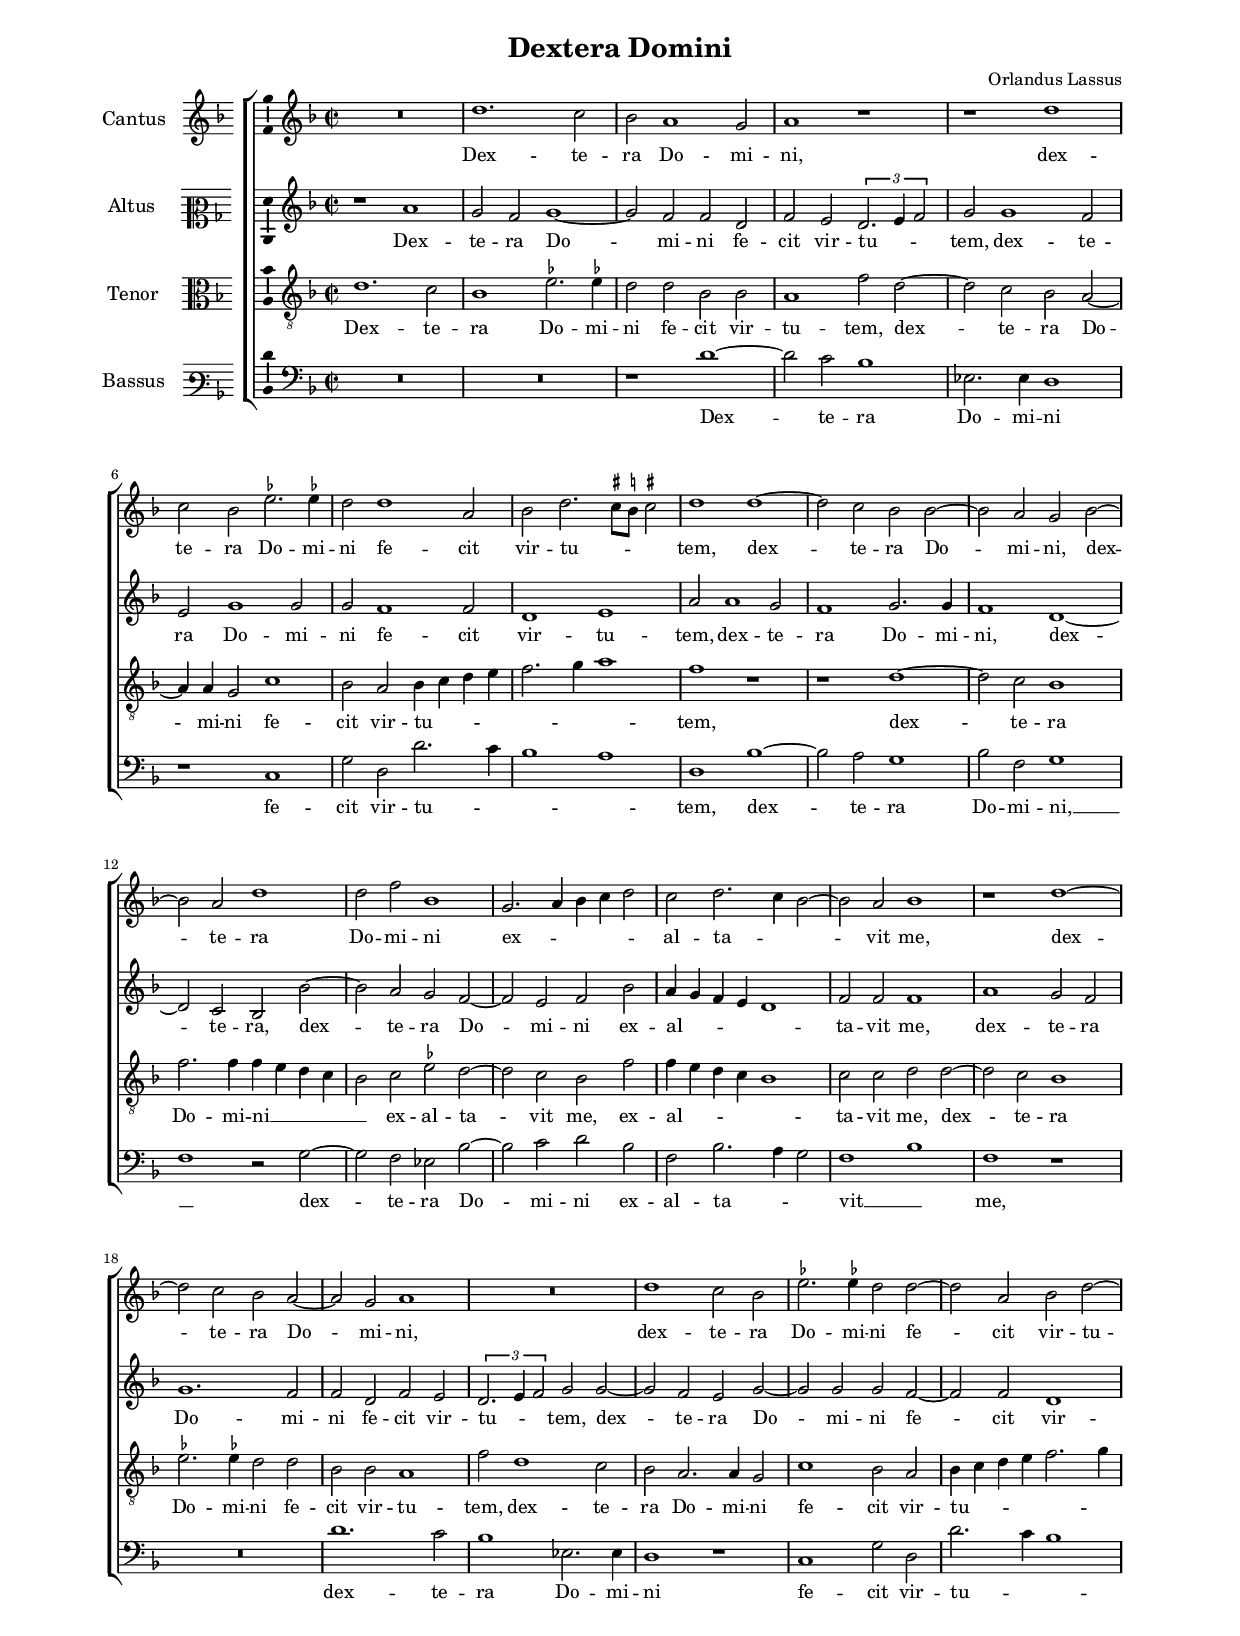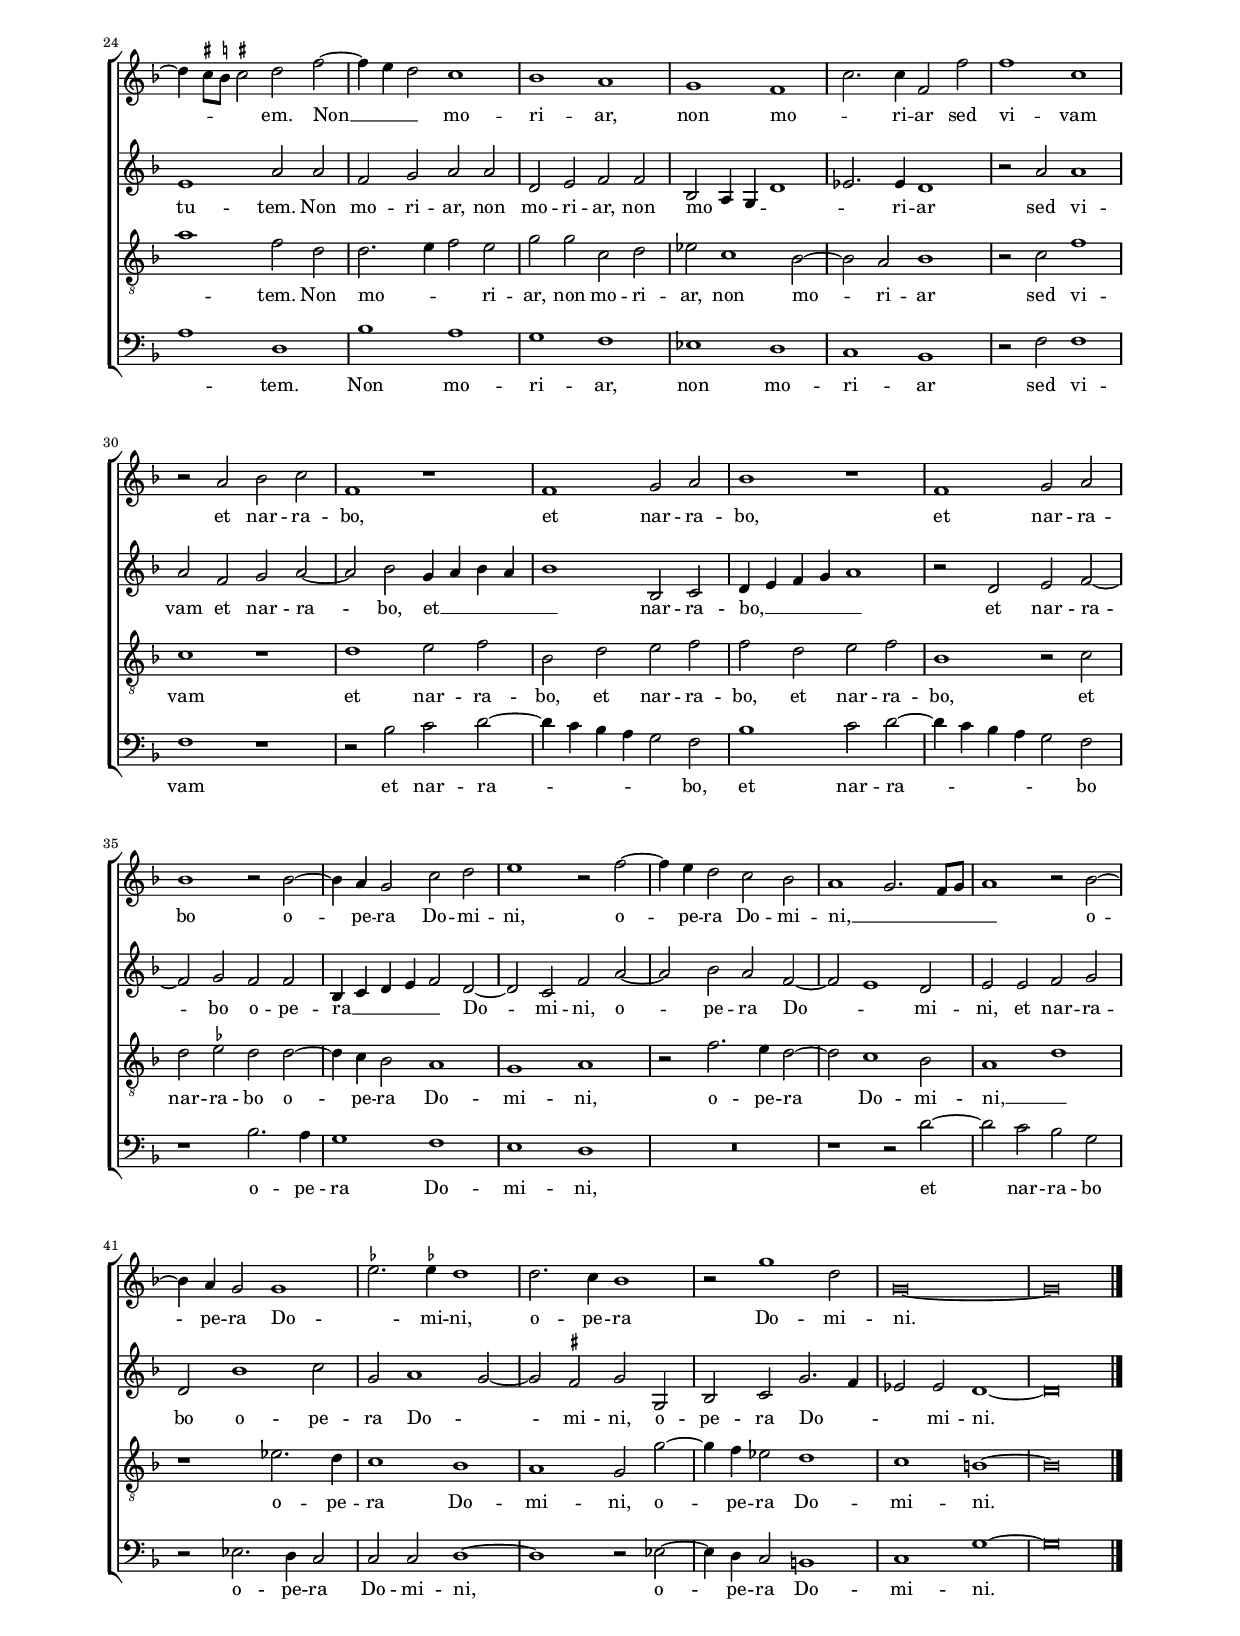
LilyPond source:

\header
{
  title="Dextera Domini"
  composer="Orlandus Lassus"
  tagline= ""
}

\version "2.22.1"
\include "deutsch.ly"
#(set-global-staff-size 15)
% #(set-default-paper-size "letter")
#(ly:set-option 'point-and-click #f)

	
global = {
	\key f \major
	\time 2/2 \set Score.measureLength = #(ly:make-moment 2/1)
    \skip 1*2*46 \bar "|."
	}

	ficta = { \once \set suggestAccidentals = ##t }
	
	forget = #(define-music-function (music) (ly:music?) #{
		\accidentalStyle forget
		$music
		\accidentalStyle default
		#})


\paper
	{
	top-margin = 1.5 \cm
	bottom-margin = 1.5 \cm
	left-margin = 2 \cm
	right-margin = 2 \cm
	ragged-bottom = ##f
	ragged-last-bottom = ##f
	print-page-number = ##f
	system-system-spacing = #'((basic-distance . 17) (minimum-distance . 14) (padding . 5) (strechability . 150))
%	systems-per-page = 3
%	min-systems-per-page = 3
	}


incipitcantus = \markup { \score {
	{
	\set Staff.instrumentName = \markup { \fontsize #1 "Cantus" }
	\key f \major
	\clef violin
	s4 \bar ""
	}
	\layout  {
	raggedright = ##t
	indent = 1.6 \cm
	line-width = 2.2\cm
	\context { \Staff \remove Time_signature_engraver }
	\override Staff.Clef.Y-extent = #'(0 . 0)
	}} \hspace #1 }
	
      
incipitaltus = \markup { \score {
	{
	\set Staff.instrumentName = \markup { \fontsize #1 "Altus" }
	\key f \major
	\clef mezzosoprano
	s4 \bar ""
	}
	\layout  {
	raggedright = ##t
	indent = 1.6 \cm
	line-width = 2.2\cm
	\context { \Staff \remove Time_signature_engraver }
	\override Staff.Clef.Y-extent = #'(0 . 0)
	}} \hspace #1 }


incipittenor = \markup { \score {
	{
	\set Staff.instrumentName = \markup { \fontsize #1 "Tenor" }
	\key f \major
	\clef alto
	s4 \bar ""
	}
	\layout  {
	raggedright = ##t
	indent = 1.6 \cm
	line-width = 2.2\cm
	\context { \Staff \remove Time_signature_engraver }
	\override Staff.Clef.Y-extent = #'(0 . 0)
	}} \hspace #1 }


incipitbassus = \markup { \score {
	{
	\set Staff.instrumentName = \markup { \fontsize #1 "Bassus" }
	\key f \major
	\clef varbaritone
	s4 \bar ""
	}
	\layout  {
	raggedright = ##t
	indent = 1.6 \cm
	line-width = 2.2\cm
	\context { \Staff \remove Time_signature_engraver }
	\override Staff.Clef.Y-extent = #'(0 . 0)
	}} \hspace #1 }


cantus =  \relative c''
	{
	R\breve
	d1. c2
	b2 a1 g2
	a1 r
%5
	r1 d |
	c2 b \ficta es2. \ficta es!4
	d2 d1 a2
	b2 d2. \ficta cis8 \ficta h \ficta cis!2
	d1 d~
%10
	d2 c b b~ |
	b2 a g b~
	b2 a d1
	d2 f b,1
	g2. a4 b c d2
%15
	c2 d2. c4 b2~ |
	b2 a b1
	r1 d~
	d2 c b a~
	a2 g a1
%20
	R\breve |
	d1 c2 b
	\ficta es2. \ficta es!4 d2 d~
	d2 a b d~
	d4 \ficta cis8 \ficta h \ficta cis!2 d f~
%25
	f4 e d2 c1 |
	b1 a
	g1 f
	c'2. c4 f,2 f'
	f1 c
%30
	r2 a b c |
	f,1 r
	f1 g2 a
	b1 r
	f1 g2 a
%35
	b1 r2 b~ |
	b4 a g2 c d
	e1 r2 f~
	f4 e d2 c b
	a1 g2. f8 g
%40
	a1 r2 b~ |
	b4 a g2 g1
	\ficta es'2. \ficta es!4 d1
	d2. c4 b1
	r2 g'1 d2
%45
	g,\breve~
    g\breve |
	}


altus =  \relative c'
	{
	r1 a'
	g2 f g1~
	g2 f f d
    f2 e \tuplet 3/2 { d2. e4 f2 }
%5
	g2 g1 f2 |
	e2 g1 g2
	g2 f1 f2
	d1 e
	a2 a1 g2
%10
	f1 g2. g4 |
	f1 d~
	d2 c b b'~
	b2 a g f~
	f2 e f b
%15
	a4 g f e d1 |
	f2 f f1
	a1 g2 f
	g1. f2
	f2 d f e
%20
    \tuplet 3/2 { d2. e4 f2 } g2 g~ |
	g2 f e g~
	g2 g g f~
	f2 f d1
	e1 a2 a
%25
	f2 g a a |
	d,2 e f f
	b,2 a4 g d'1
	es2. es4 d1
	r2 a' a1
%30
	a2 f g a~ |
	a2 b g4 a b a
	b1 b,2 c
	d4 e f g a1
	r2 d, e f~
%35
	f2 g f f |
	b,4 c d e f2 d~
	d2 c f a~
	a2 b a f~
	f2 e1 d2
%40
    e2 e f g |
    d2 b'1 c2
    g2 a1 g2~
    g2 \ficta fis g g,
    b2 c g'2. f4
%45
    es2 es d1~
    d\breve |
	}


tenor =  \relative c'
	{
	d1. c2
	b1 \ficta es2. \ficta es!4
	d2 d b b
	a1 f'2 d~
%5
	d2 c b a~ |
	a4 a g2 c1
	b2 a b4 c d e
	f2. g4 a1
	f1 r
%10
	r1 d~ |
	d2 c b1
	f'2. f4 f e d c
	b2 c \ficta es d~
	d2 c b f'
%15
	f4 e d c b1 |
	c2 c d d~
	d2 c b1
	\ficta es2. \ficta es!4 d2 d
	b2 b a1
%20
	f'2 d1 c2 |
	b2 a2. a4 g2
	c1 b2 a
	b4 c d e f2. g4
	a1 f2 d
%25
	d2. e4 f2 e |
	g2 g c, d
	es2 c1 b2~
	b2 a b1
	r2 c f1
%30
	c1 r |
	d1 e2 f
	b,2 d e f
	f2 d e f
	b,1 r2 c
%35
	d2 \ficta es d d~ |
	d4 c b2 a1
	g1 a
	r2 f'2. e4 d2~
	d2 c1 b2
%40
	a1 d |
	r1 es2. d4
	c1 b
	a1 g2 g'~
	g4 f es2 d1
%45
	c1 h~
	h\breve |
	}


bassus  =  \relative c
	{
	R\breve
	R\breve
	r1 d'~
	d2 c b1
%5
	es,2. es4 d1 |
	r1 c
	g'2 d d'2. c4
	b1 a
	d,1 b'~
%10
	b2 a g1 |
	b2 f g1
	f1 r2 g~
	g2 f es b'~
	b2 c d b
%15
	f2 b2. a4 g2 |
	f1 b
	f1 r
	R\breve
	d'1. c2
%20
	b1 es,2. es4 |
	d1 r
	c1 g'2 d
	d'2. c4 b1
	a1 d,
%25
	b'1 a |
	g1 f
	es1 d
	c1 b
	r2 f' f1
%30
	f1 r |
	r2 b c d~
	d4 c b a g2 f
	b1 c2 d~
	d4 c b a g2 f
%35
	r1 b2. a4 |
	g1 f
	e1 d
	R\breve
	r1 r2 d'~
%40
	d2 c b g |
	r2 es2. d4 c2
	c2 c d1~
	d1 r2 es~
	es4 d c2 h1
%45
	c1 g'~
	g\breve |
	}

lyricscantus = \lyricmode {
	Dex -- te -- ra Do -- mi -- ni,
        dex -- te -- ra Do -- mi -- ni
        fe -- cit vir -- tu -- _ _ _ tem,
        dex -- te -- ra Do -- mi -- ni,
        dex -- te -- ra Do -- mi -- ni
        ex -- _ _ _ _ al -- ta -- _ _ vit me,
        dex -- te -- ra Do -- mi -- ni,
        dex -- te -- ra Do -- mi -- ni
        fe -- cit vir -- tu -- _ _ _ em.
        Non __ _ _ mo -- ri -- ar,
        non mo -- _ ri -- ar
        sed vi -- vam
        et nar -- ra -- bo,
        et nar -- ra -- bo,
        et nar -- ra -- bo
        o -- pe -- ra Do -- mi -- ni,
        o -- pe -- ra Do -- mi -- ni, __ _ _ _ _
        o -- pe -- ra Do -- _ mi -- ni,
        o -- pe -- ra Do -- mi -- ni.
	}


lyricsaltus = \lyricmode {
	Dex -- te -- ra Do -- mi -- ni
        fe -- cit vir -- tu -- _ _ tem,
        dex -- te -- ra Do -- mi -- ni
        fe -- cit vir -- tu -- tem,
        dex -- te -- ra Do -- mi -- ni,
        dex -- te -- ra,
        dex -- te -- ra Do -- mi -- ni
        ex -- al -- _ _ _ _ ta -- vit me,
        dex -- te -- ra Do -- mi -- ni
        fe -- cit vir -- tu -- _ _ tem,
        dex -- te -- ra Do -- mi -- ni
        fe -- cit vir -- tu -- tem.
        Non mo -- ri -- ar,
        non mo -- ri -- ar,
        non mo -- _ _ _ _ ri -- ar
        sed vi -- vam
        et nar -- ra -- bo,
        et __ _ _ _ _ nar -- ra -- bo, __ _ _ _ _
        et nar -- ra -- bo
        o -- pe -- ra __ _ _ _ _ Do -- mi -- ni,
        o -- pe -- ra Do -- _ mi -- ni,
        et nar -- ra -- bo
        o -- pe -- ra Do -- _ mi -- ni,
        o -- pe -- ra Do -- _ _ mi -- ni.
	}


lyricstenor = \lyricmode {
	Dex -- te -- ra Do -- mi -- ni
        fe -- cit vir -- tu -- tem,
        dex -- te -- ra Do -- mi -- ni
        fe -- cit vir -- tu -- _ _ _ _ _ _ tem,
        dex -- te -- ra Do -- mi -- ni __ _ _ _ _
        ex -- al -- ta -- vit me,
        ex -- al -- _ _ _ _ ta -- vit me,
        dex -- te -- ra Do -- mi -- ni
        fe -- cit vir -- tu -- tem,
        dex -- te -- ra Do -- mi -- ni
        fe -- cit vir -- tu -- _ _ _ _ _ _ tem.
        Non mo -- _ _ ri -- ar,
        non mo -- ri -- ar,
        non mo -- ri -- ar
        sed vi -- vam
        et nar -- ra -- bo,
        et nar -- ra -- bo,
        et nar -- ra -- bo,
        et nar -- ra -- bo
        o -- pe -- ra Do -- mi -- ni,
        o -- pe -- ra Do -- mi -- ni, __ _
        o -- pe -- ra Do -- mi -- ni,
        o -- pe -- ra Do -- mi -- ni.
	}


lyricsbassus = \lyricmode {
	Dex -- te -- ra Do -- mi -- ni
        fe -- cit vir -- tu -- _ _ _ tem,
        dex -- te -- ra Do -- mi -- ni, __ _
        dex -- te -- ra Do -- mi -- ni
        ex -- al -- ta -- _ _ vit __ _ me,
        dex -- te -- ra Do -- mi -- ni
        fe -- cit vir -- tu -- _ _ _ tem.
        Non mo -- ri -- ar,
        non mo -- ri -- ar
        sed vi -- vam
        et nar -- ra -- _ _ _ _ bo,
        et nar -- ra -- _ _ _ _ bo
        o -- pe -- ra Do -- mi -- ni,
        et nar -- ra -- bo
        o -- pe -- ra Do -- mi -- ni,
        o -- pe -- ra Do -- mi -- ni.
	}


\score
{  
	\transpose c c {
	\new ChoirStaff \with { \override StaffGrouper.staff-staff-spacing.basic-distance = #12 }
	<<

	\new Staff << \global
	\new Voice="v1" {
		\set Staff.instrumentName=\incipitcantus
        %       \set Staff.instrumentName="S"
		\set Staff.midiInstrument = "reed organ"
		\clef "violin"
		\cantus }
	\new Lyrics \lyricsto "v1" {\lyricscantus }
	>>


	\new Staff << \global
	\new Voice="v2" {
		\set Staff.instrumentName=\incipitaltus
        %       \set Staff.instrumentName="A"
		\set Staff.midiInstrument = "reed organ"
        \clef "violin" % "G_8"
		\altus}
	\new Lyrics \lyricsto "v2" {\lyricsaltus }
	>>


	\new Staff << \global
	\new Voice="v3" {
		\set Staff.instrumentName=\incipittenor
        %       \set Staff.instrumentName="T"
		\set Staff.midiInstrument = "reed organ"
		\clef "G_8"
		\tenor }
	\new Lyrics \lyricsto "v3" {\lyricstenor }
	>>


	\new Staff << \global
	\new Voice="v4" {
		\set Staff.instrumentName=\incipitbassus
        %       \set Staff.instrumentName="B"
		\set Staff.midiInstrument = "reed organ"
		\clef "bass" 
		\bassus }
	\new Lyrics \lyricsto "v4" {\lyricsbassus}
	>>

	>>
	} % transpose

	\layout
	{
	indent = 2.3 \cm
%	\context { \Lyrics \override VerticalAxisGroup.nonstaff-relatedstaff-spacing.padding = #2 }
%	\context { \Lyrics \override LyricText.font-size = #1 }
	\context { \Staff \override TimeSignature.break-visibility = #end-of-line-invisible }
    \context { \Staff \consists "Ambitus_engraver" }
	\context { \Score \override BarNumber.padding = #2 }
	\context { \Voice \override NoteHead.style = #'baroque }
	}

\midi
	{
    \tempo 2 = 90
	}
	
}


% EOF
